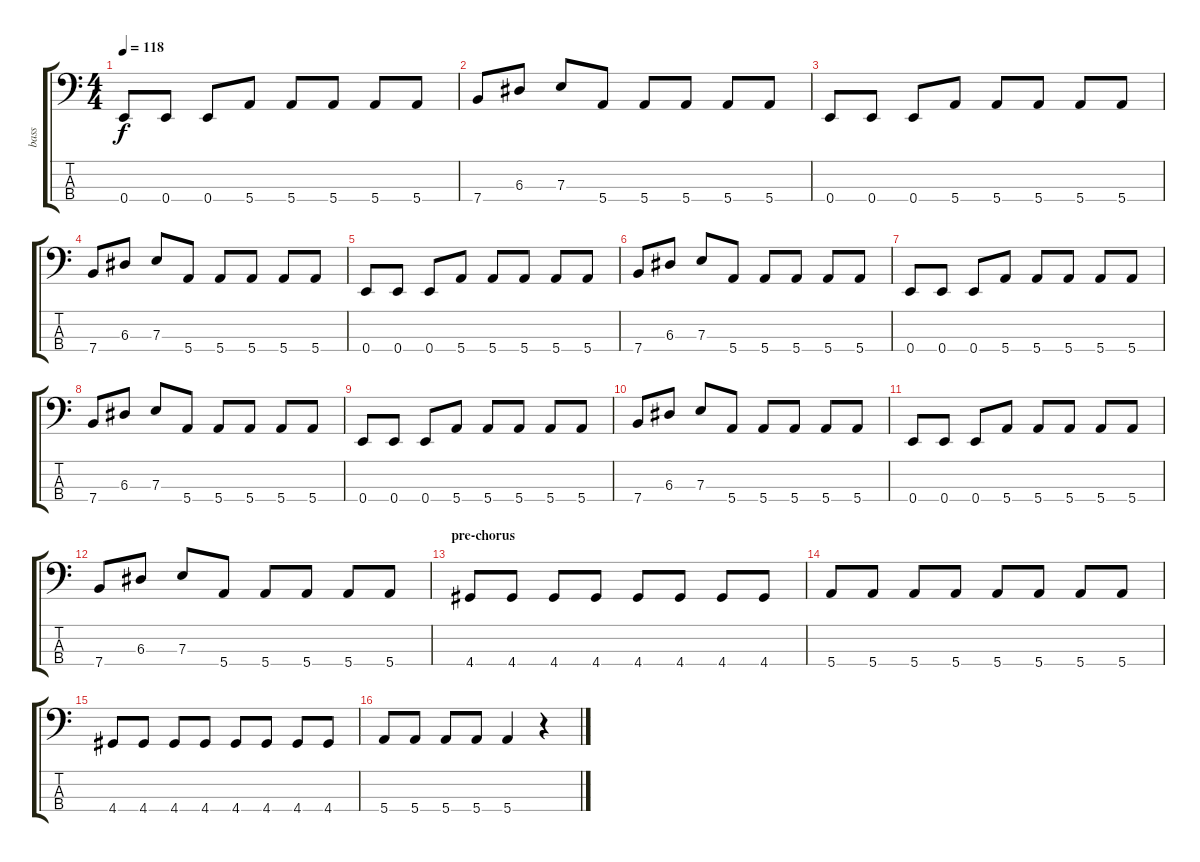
\track ("bass" "bass") {instrument electricbasspick}
\staff {score tabs}
\tuning (G2 D2 A1 E1) {hide}
\ts (4 4)
\tempo 118
\clef f4
\ks c
0.4.8{dy f} 0.4.8 0.4.8 5.4.8 5.4.8 5.4.8 5.4.8 5.4.8 |
7.4.8 6.3.8 7.3.8 5.4.8 5.4.8 5.4.8 5.4.8 5.4.8 |
0.4.8 0.4.8 0.4.8 5.4.8 5.4.8 5.4.8 5.4.8 5.4.8 |
7.4.8 6.3.8 7.3.8 5.4.8 5.4.8 5.4.8 5.4.8 5.4.8 |
0.4.8 0.4.8 0.4.8 5.4.8 5.4.8 5.4.8 5.4.8 5.4.8 |
7.4.8 6.3.8 7.3.8 5.4.8 5.4.8 5.4.8 5.4.8 5.4.8 |
0.4.8 0.4.8 0.4.8 5.4.8 5.4.8 5.4.8 5.4.8 5.4.8 |
7.4.8 6.3.8 7.3.8 5.4.8 5.4.8 5.4.8 5.4.8 5.4.8 |
0.4.8 0.4.8 0.4.8 5.4.8 5.4.8 5.4.8 5.4.8 5.4.8 |
7.4.8 6.3.8 7.3.8 5.4.8 5.4.8 5.4.8 5.4.8 5.4.8 |
0.4.8 0.4.8 0.4.8 5.4.8 5.4.8 5.4.8 5.4.8 5.4.8 |
7.4.8 6.3.8 7.3.8 5.4.8 5.4.8 5.4.8 5.4.8 5.4.8 |
\section ("" "pre-chorus")
4.4.8 4.4.8 4.4.8 4.4.8 4.4.8 4.4.8 4.4.8 4.4.8 |
5.4.8 5.4.8 5.4.8 5.4.8 5.4.8 5.4.8 5.4.8 5.4.8 |
4.4.8 4.4.8 4.4.8 4.4.8 4.4.8 4.4.8 4.4.8 4.4.8 |
5.4.8 5.4.8 5.4.8 5.4.8 5.4.4 r.4
